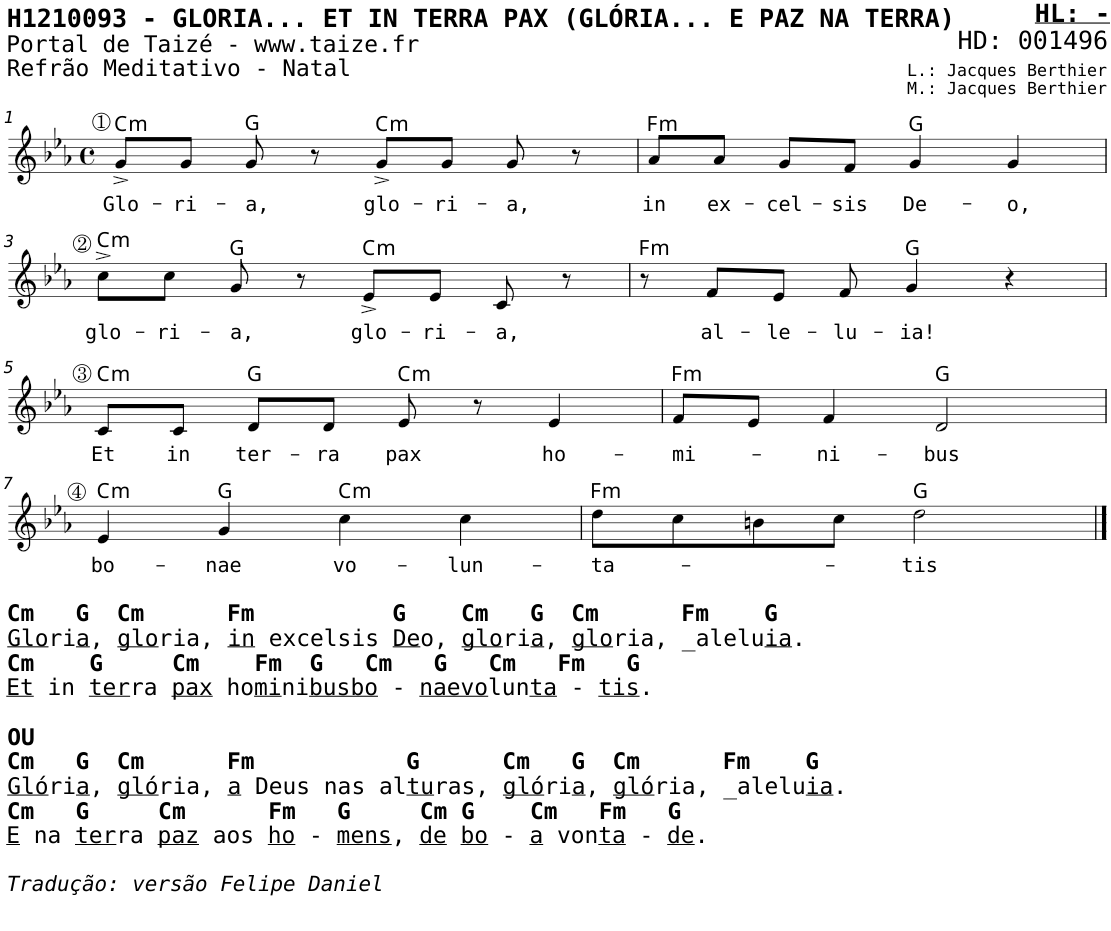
**kern	**text	**harte
*part1	*part1	*part1
*staff1	*staff1	*
*I"Voz	*	*
*I'V	*	*
*stria5	*	*
*clefG2	*	*
*k[b-e-a-]	*	*
*M4/4	*	*
*met(c)	*	*
=1	=1	=1
!	!LO:LY:b	!LO:H:kt=m
8g^/L	Glo-	C:min
!	!LO:LY:b	!
8g/J	-ri-	.
!	!LO:LY:b	!
8g/	-a,	G:maj
8r	.	.
!	!LO:LY:b	!LO:H:kt=m
8g^/L	glo-	C:min
!	!LO:LY:b	!
8g/J	-ri-	.
!	!LO:LY:b	!
8g/	-a,	.
8r	.	.
=2	=2	=2
!	!LO:LY:b	!LO:H:kt=m
8a-/L	in	F:min
!	!LO:LY:b	!
8a-/J	ex-	.
!	!LO:LY:b	!
8g/L	-cel-	.
!	!LO:LY:b	!
8f/J	-sis	.
!	!LO:LY:b	!
4g/	De-	G:maj
!	!LO:LY:b	!
4g/	-o,	.
!!LO:LB:g=z
=3	=3	=3
!	!LO:LY:b	!LO:H:kt=m
8cc^\L	glo-	C:min
!	!LO:LY:b	!
8cc\J	-ri-	.
!	!LO:LY:b	!
8g/	-a,	G:maj
8r	.	.
!	!LO:LY:b	!LO:H:kt=m
8e-^/L	glo-	C:min
!	!LO:LY:b	!
8e-/J	-ri-	.
!	!LO:LY:b	!
8c/	-a,	.
8r	.	.
=4	=4	=4
!	!	!LO:H:kt=m
8r	.	F:min
!	!LO:LY:b	!
8f/L	al-	.
!	!LO:LY:b	!
8e-/J	-le-	.
!	!LO:LY:b	!
8f/	-lu-	.
!	!LO:LY:b	!
4g/	-ia!	G:maj
4r	.	.
!!LO:LB:g=z
=5	=5	=5
!	!LO:LY:b	!LO:H:kt=m
8c/L	Et	C:min
!	!LO:LY:b	!
8c/J	in	.
!	!LO:LY:b	!
8d/L	ter-	G:maj
!	!LO:LY:b	!
8d/J	-ra	.
!	!LO:LY:b	!LO:H:kt=m
8e-/	pax	C:min
8r	.	.
!	!LO:LY:b	!
4e-/	ho-	.
=6	=6	=6
!	!LO:LY:b	!LO:H:kt=m
8f/L	-mi-	F:min
8e-/J	.	.
!	!LO:LY:b	!
4f/	-ni-	.
!	!LO:LY:b	!
2d/	-bus	G:maj
!!LO:LB:g=z
=7	=7	=7
!LO:TX:b:B:t=Cm   G  Cm      Fm          G    Cm   G  Cm      Fm    G	!	!
!LO:TX:b:t=Glo	!	!
!LO:TX:b:t=ri	!	!
!LO:TX:b:t=a	!	!
!LO:TX:b:t=,	!	!
!LO:TX:b:t=glo	!	!
!LO:TX:b:t=ria,	!	!
!LO:TX:b:t=in	!	!
!LO:TX:b:t=excelsis	!	!
!LO:TX:b:t=De	!	!
!LO:TX:b:t=o,	!	!
!LO:TX:b:t=glo	!	!
!LO:TX:b:t=ri	!	!
!LO:TX:b:t=a	!	!
!LO:TX:b:t=,	!	!
!LO:TX:b:t=glo	!	!
!LO:TX:b:t=ria, _alelu	!	!
!LO:TX:b:t=ia	!	!
!LO:TX:b:t=.	!	!
!LO:TX:b:B:t=Cm    G     Cm    Fm  G   Cm   G   Cm   Fm   G	!	!
!LO:TX:b:t=Et	!	!
!LO:TX:b:t=in	!	!
!LO:TX:b:t=ter	!	!
!LO:TX:b:t=ra	!	!
!LO:TX:b:t=pax	!	!
!LO:TX:b:t=ho	!	!
!LO:TX:b:t=mi	!	!
!LO:TX:b:t=ni	!	!
!LO:TX:b:t=busbo	!	!
!LO:TX:b:t=-	!	!
!LO:TX:b:t=naevo	!	!
!LO:TX:b:t=lun	!	!
!LO:TX:b:t=ta	!	!
!LO:TX:b:t=-	!	!
!LO:TX:b:t=tis	!	!
!LO:TX:b:t=.	!	!
!LO:TX:b:B:t=OU	!	!
!LO:TX:b:t=Cm   G  Cm      Fm           G      Cm   G  Cm      Fm    G	!	!
!LO:TX:b:t=Gló	!	!
!LO:TX:b:t=ri	!	!
!LO:TX:b:t=a	!	!
!LO:TX:b:t=,	!	!
!LO:TX:b:t=gló	!	!
!LO:TX:b:t=ria,	!	!
!LO:TX:b:t=a	!	!
!LO:TX:b:t=Deus nas al	!	!
!LO:TX:b:t=tu	!	!
!LO:TX:b:t=ras,	!	!
!LO:TX:b:t=gló	!	!
!LO:TX:b:t=ri	!	!
!LO:TX:b:t=a	!	!
!LO:TX:b:t=,	!	!
!LO:TX:b:t=gló	!	!
!LO:TX:b:t=ria, _alelu	!	!
!LO:TX:b:t=ia	!	!
!LO:TX:b:t=.	!	!
!LO:TX:b:B:t=Cm   G     Cm      Fm   G     Cm G    Cm   Fm   G	!	!
!LO:TX:b:t=E	!	!
!LO:TX:b:t=na	!	!
!LO:TX:b:t=ter	!	!
!LO:TX:b:t=ra	!	!
!LO:TX:b:t=paz	!	!
!LO:TX:b:t=aos	!	!
!LO:TX:b:t=ho	!	!
!LO:TX:b:t=-	!	!
!LO:TX:b:t=mens	!	!
!LO:TX:b:t=,	!	!
!LO:TX:b:t=de	!	!
!LO:TX:b:t=bo	!	!
!LO:TX:b:t=-	!	!
!LO:TX:b:t=a	!	!
!LO:TX:b:t=von	!	!
!LO:TX:b:t=ta	!	!
!LO:TX:b:t=-	!	!
!LO:TX:b:t=de	!	!
!LO:TX:b:t=.	!	!
!LO:TX:b:i:t=Tradução&colon; versão Felipe Daniel	!	!
!	!LO:LY:b	!LO:H:kt=m
4e-/	bo-	C:min
!	!LO:LY:b	!
4g/	-nae	G:maj
!	!LO:LY:b	!LO:H:kt=m
4cc\	vo-	C:min
!	!LO:LY:b	!
4cc\	-lun-	.
=8	=8	=8
!	!LO:LY:b	!LO:H:kt=m
8dd\L	-ta-	F:min
8cc\	.	.
8bn\	.	.
8cc\J	.	.
!	!LO:LY:b	!
2dd\	-tis	G:maj
==	==	==
*-	*-	*-
